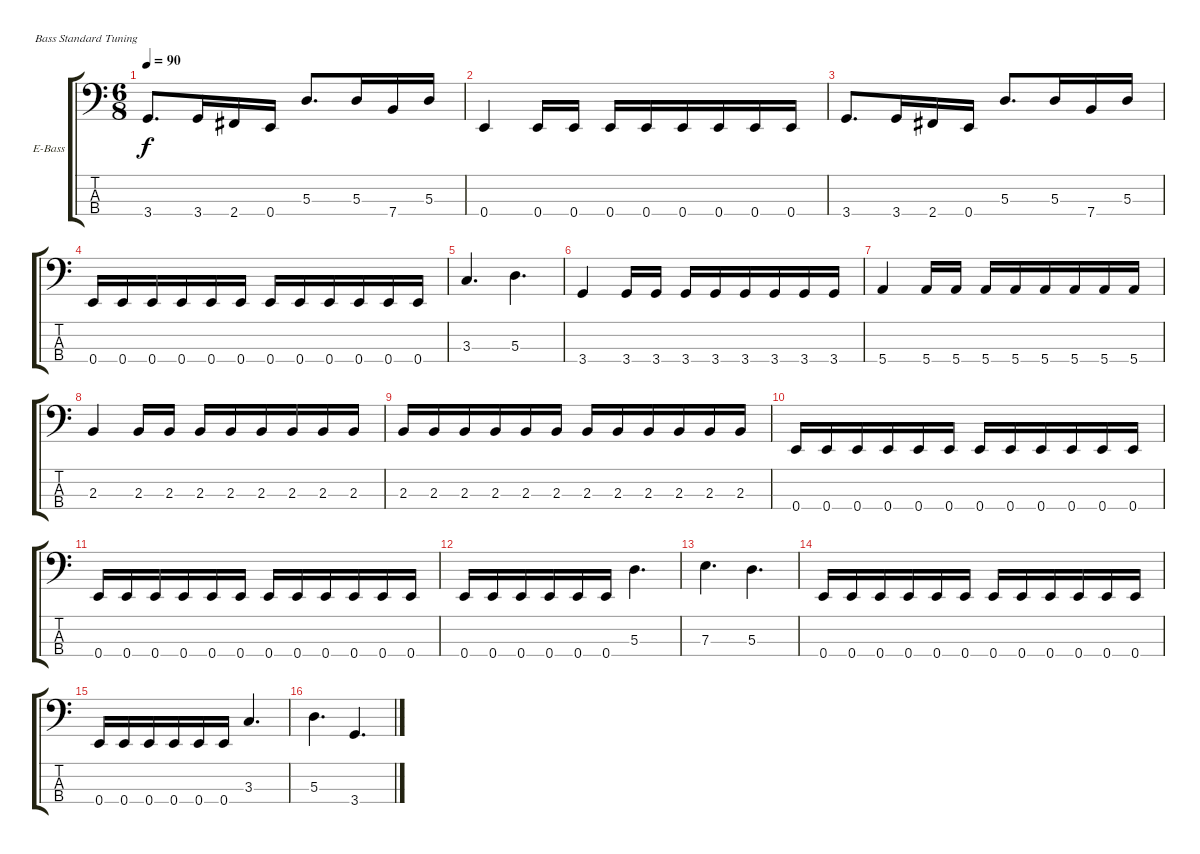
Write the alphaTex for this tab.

\defaultSystemsLayout 4
\bracketExtendMode groupsimilarinstruments
\firstSystemTrackNameOrientation horizontal
\otherSystemsTrackNameOrientation horizontal
\track ("Peter Baltes" "E-Bass") {instrument electricbassfinger}
\staff {score tabs}
\tuning (G2 D2 A1 E1)
\ts (6 8)
\tempo 90
\clef f4
\ks c
3.4.8{d dy f} 3.4.16 2.4.16 0.4.16 5.3.8{d} 5.3.16 7.4.16 5.3.16 |
0.4.4 0.4.16 0.4.16 0.4.16 0.4.16 0.4.16 0.4.16 0.4.16 0.4.16 |
3.4.8{d} 3.4.16 2.4.16 0.4.16 5.3.8{d} 5.3.16 7.4.16 5.3.16 |
0.4.16 0.4.16 0.4.16 0.4.16 0.4.16 0.4.16 0.4.16 0.4.16 0.4.16 0.4.16 0.4.16 0.4.16 |
3.3.4{d} 5.3.4{d} |
3.4.4 3.4.16 3.4.16 3.4.16 3.4.16 3.4.16 3.4.16 3.4.16 3.4.16 |
5.4.4 5.4.16 5.4.16 5.4.16 5.4.16 5.4.16 5.4.16 5.4.16 5.4.16 |
2.3.4 2.3.16 2.3.16 2.3.16 2.3.16 2.3.16 2.3.16 2.3.16 2.3.16 |
2.3.16 2.3.16 2.3.16 2.3.16 2.3.16 2.3.16 2.3.16 2.3.16 2.3.16 2.3.16 2.3.16 2.3.16 |
0.4.16 0.4.16 0.4.16 0.4.16 0.4.16 0.4.16 0.4.16 0.4.16 0.4.16 0.4.16 0.4.16 0.4.16 |
0.4.16 0.4.16 0.4.16 0.4.16 0.4.16 0.4.16 0.4.16 0.4.16 0.4.16 0.4.16 0.4.16 0.4.16 |
0.4.16 0.4.16 0.4.16 0.4.16 0.4.16 0.4.16 5.3.4{d} |
7.3.4{d} 5.3.4{d} |
0.4.16 0.4.16 0.4.16 0.4.16 0.4.16 0.4.16 0.4.16 0.4.16 0.4.16 0.4.16 0.4.16 0.4.16 |
0.4.16 0.4.16 0.4.16 0.4.16 0.4.16 0.4.16 3.3.4{d} |
5.3.4{d} 3.4.4{d}
